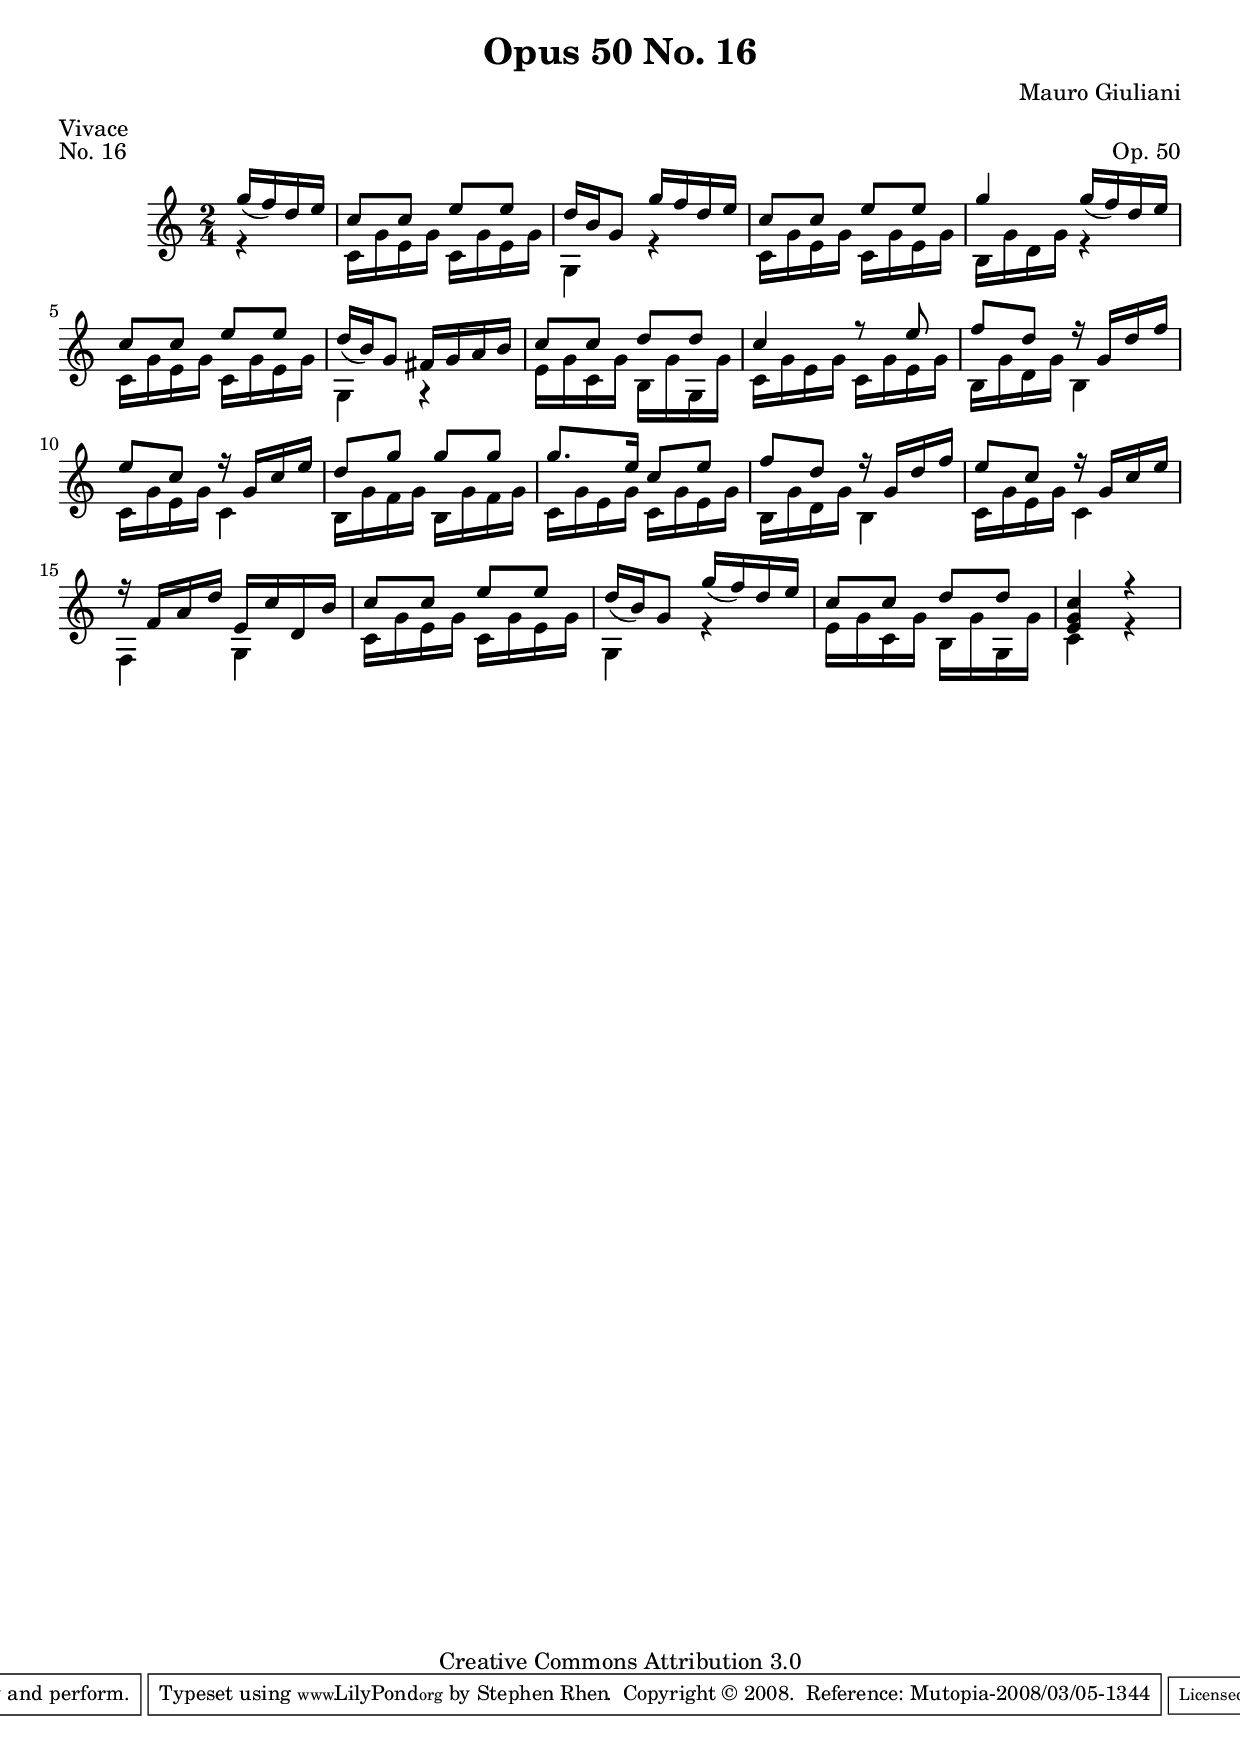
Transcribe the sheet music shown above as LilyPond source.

\version "2.10.33"

\header {
  title             = "Opus 50 No. 16"
  composer          = "Mauro Giuliani"
  meter             = "Vivace"
  opus              = "Op. 50"
  piece             = "No. 16"
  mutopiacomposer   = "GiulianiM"
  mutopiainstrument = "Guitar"
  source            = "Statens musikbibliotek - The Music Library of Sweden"
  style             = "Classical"
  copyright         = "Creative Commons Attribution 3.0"
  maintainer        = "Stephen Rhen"
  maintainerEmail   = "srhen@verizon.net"
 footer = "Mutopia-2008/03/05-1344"
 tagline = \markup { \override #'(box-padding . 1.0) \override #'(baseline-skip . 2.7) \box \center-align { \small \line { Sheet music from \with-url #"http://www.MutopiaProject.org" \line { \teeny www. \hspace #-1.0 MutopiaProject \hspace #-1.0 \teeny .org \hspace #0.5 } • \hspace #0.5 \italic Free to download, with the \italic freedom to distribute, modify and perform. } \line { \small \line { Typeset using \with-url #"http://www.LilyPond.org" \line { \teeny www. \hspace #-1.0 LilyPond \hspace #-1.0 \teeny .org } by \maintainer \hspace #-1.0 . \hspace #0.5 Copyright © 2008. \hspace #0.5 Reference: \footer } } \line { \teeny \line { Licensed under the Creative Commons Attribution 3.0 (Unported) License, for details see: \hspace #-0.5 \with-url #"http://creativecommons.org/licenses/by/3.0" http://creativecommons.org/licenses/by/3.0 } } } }
}

saprano = \relative c''' {
  \stemUp
  \slurDown
  \partial 4*1 g16( f) d e
  c8 c e e
  d16 b g8 g'16 f d e
  c8 c e e
  g4 g16( f) d e
%5
  c8 c e e
  d16( b) g8 fis16 g a b
  c8 c d d
  c4 r8 e
  f8 d r16 g, d' f
%10
  e8 c r16 g c e
  d8 g g g
  g8. e16 c8 e
  f8 d r16 g, d' f
  e8 c r16 g c e
%15
  r16 f, a d e, c' d, b'
  c8 c e e
  d16( b) g8 g'16( f) d e
  c8 c d d
  <e, g c>4 r
}

bass = \relative c' {
  \partial 4*1 r4
  c16 g' e g c, g' e g
  g,4 r
  c16 g' e g c, g' e g
  b,16 g' d g r4
%5
  c,16 g' e g c, g' e g
  g,4 r
  e'16 g c, g' b, g' g, g'
  c,16 g' e g c, g' e g
  b,16 g' d g b,4
%10
  c16 g' e g c,4
  b16 g' f g b, g' f g
  c,16 g' e g c, g' e g
  b,16 g' d g b,4
  c16 g' e g c,4
%15
  f,4 g
  c16 g' e g c, g' e g
  g,4 r
  e'16 g c, g' b, g' g, g'
  c,4 r
}

\score {
  {
    \key c \major
    \time 2/4
    << \saprano \\ \bass >>
  }
  \layout {
    \context {
      \Score
      fingeringOrientations = #'(left)
    }
    \context {
      \Staff
      midiInstrument = "acoustic guitar (nylon)"
      \override NoteCollision #'merge-differently-headed = ##t
      \override NoteCollision #'merge-differently-dotted = ##t
    }
  }
  \midi {
    \context {
      \Score
      tempoWholesPerMinute = #(ly:make-moment 132 4)
    }
  }
}
